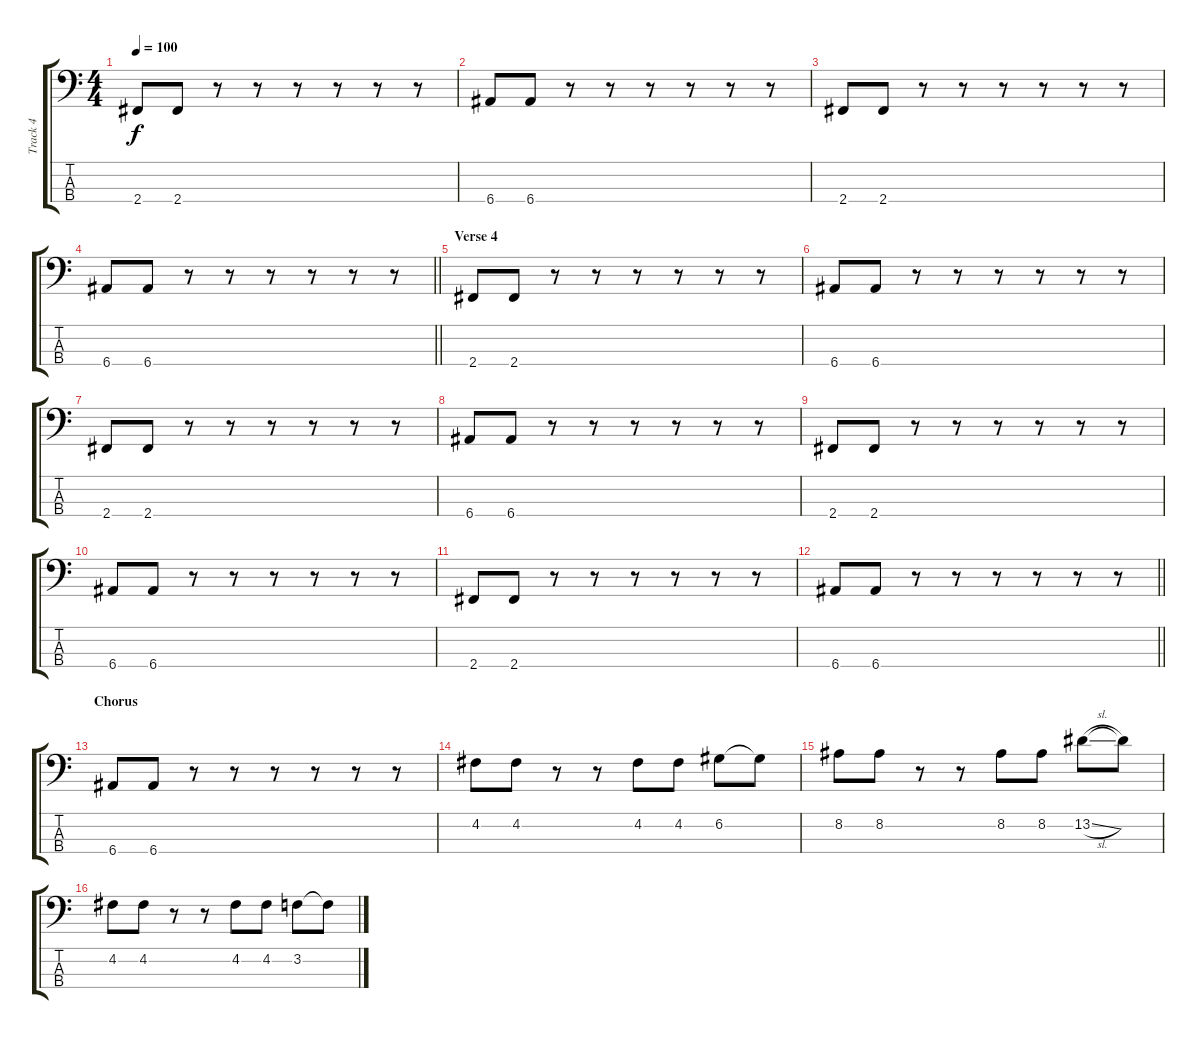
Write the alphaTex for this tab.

\track ("Track 4" "Track 4") {instrument electricbasspick}
\staff {score tabs}
\tuning (G2 D2 A1 E1) {hide}
\ts (4 4)
\tempo 100
\clef f4
\ks c
2.4.8{dy f} 2.4.8 r.8 r.8 r.8 r.8 r.8 r.8 |
6.4.8 6.4.8 r.8 r.8 r.8 r.8 r.8 r.8 |
2.4.8 2.4.8 r.8 r.8 r.8 r.8 r.8 r.8 |
\barLineRight lightlight
6.4.8 6.4.8 r.8 r.8 r.8 r.8 r.8 r.8 |
\section ("" "Verse 4")
2.4.8 2.4.8 r.8 r.8 r.8 r.8 r.8 r.8 |
6.4.8 6.4.8 r.8 r.8 r.8 r.8 r.8 r.8 |
2.4.8 2.4.8 r.8 r.8 r.8 r.8 r.8 r.8 |
6.4.8 6.4.8 r.8 r.8 r.8 r.8 r.8 r.8 |
2.4.8 2.4.8 r.8 r.8 r.8 r.8 r.8 r.8 |
6.4.8 6.4.8 r.8 r.8 r.8 r.8 r.8 r.8 |
2.4.8 2.4.8 r.8 r.8 r.8 r.8 r.8 r.8 |
\barLineRight lightlight
6.4.8 6.4.8 r.8 r.8 r.8 r.8 r.8 r.8 |
\section ("" "Chorus")
6.4.8 6.4.8 r.8 r.8 r.8 r.8 r.8 r.8 |
4.2.8 4.2.8 r.8 r.8 4.2.8 4.2.8 6.2.8 6.2{t}.8 |
8.2.8 8.2.8 r.8 r.8 8.2.8 8.2.8 13.2{sl}.8 13.2{t}.8 |
4.2.8 4.2.8 r.8 r.8 4.2.8 4.2.8 3.2.8 3.2{t}.8
